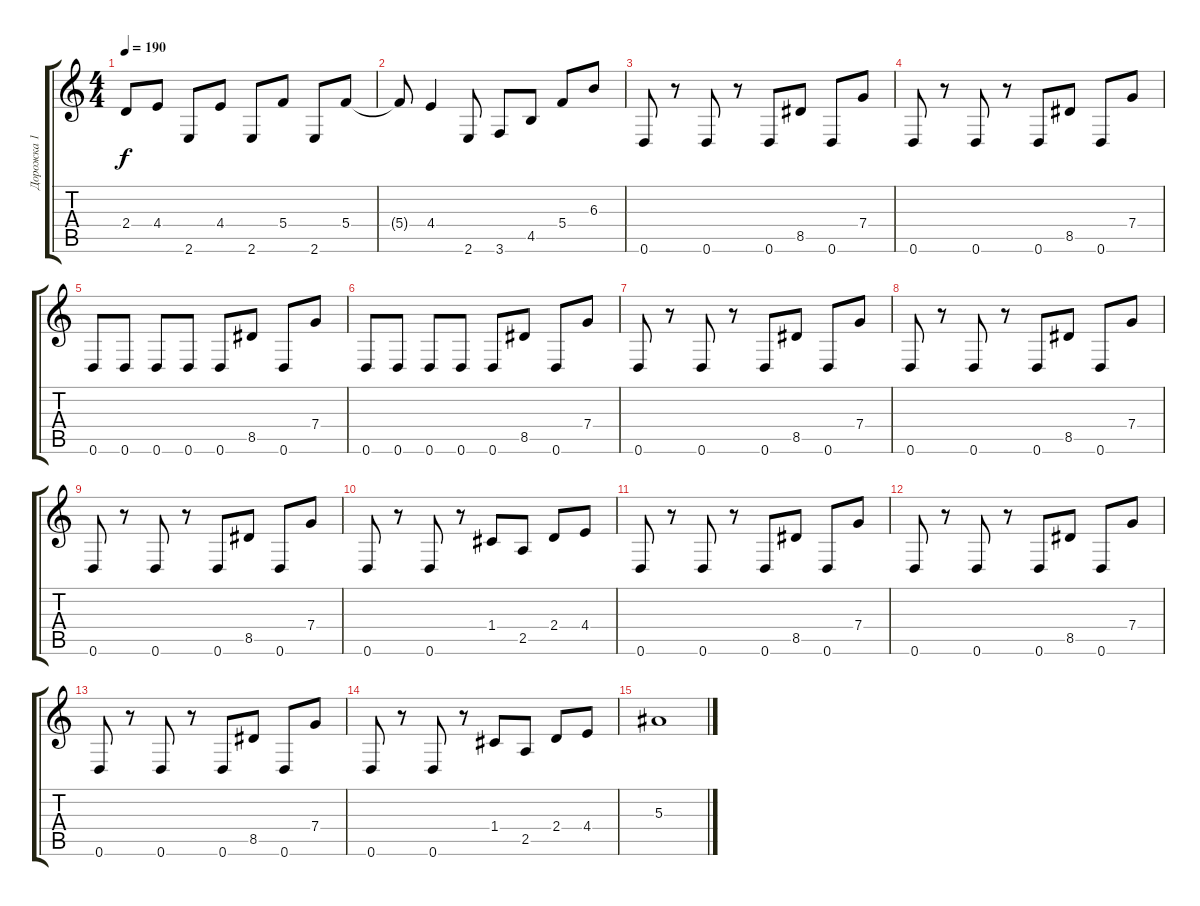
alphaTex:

\track ("Дорожка 1" "Дорожка 1") {instrument distortionguitar}
\staff {score tabs}
\tuning (D4 A3 F3 C3 G2 D2) {hide}
\ts (4 4)
\tempo 190
\clef g2
\ks c
2.4.8{dy f} 4.4.8 2.6.8 4.4.8 2.6.8 5.4.8 2.6.8 5.4.8 |
5.4{t}.8 4.4.4 2.6.8 3.6.8 4.5.8 5.4.8 6.3.8 |
0.6.8 r.8 0.6.8 r.8 0.6.8 8.5.8 0.6.8 7.4.8 |
0.6.8 r.8 0.6.8 r.8 0.6.8 8.5.8 0.6.8 7.4.8 |
0.6.8 0.6.8 0.6.8 0.6.8 0.6.8 8.5.8 0.6.8 7.4.8 |
0.6.8 0.6.8 0.6.8 0.6.8 0.6.8 8.5.8 0.6.8 7.4.8 |
0.6.8 r.8 0.6.8 r.8 0.6.8 8.5.8 0.6.8 7.4.8 |
0.6.8 r.8 0.6.8 r.8 0.6.8 8.5.8 0.6.8 7.4.8 |
0.6.8 r.8 0.6.8 r.8 0.6.8 8.5.8 0.6.8 7.4.8 |
0.6.8 r.8 0.6.8 r.8 1.4.8 2.5.8 2.4.8 4.4.8 |
0.6.8 r.8 0.6.8 r.8 0.6.8 8.5.8 0.6.8 7.4.8 |
0.6.8 r.8 0.6.8 r.8 0.6.8 8.5.8 0.6.8 7.4.8 |
0.6.8 r.8 0.6.8 r.8 0.6.8 8.5.8 0.6.8 7.4.8 |
0.6.8 r.8 0.6.8 r.8 1.4.8 2.5.8 2.4.8 4.4.8 |
5.3.1
